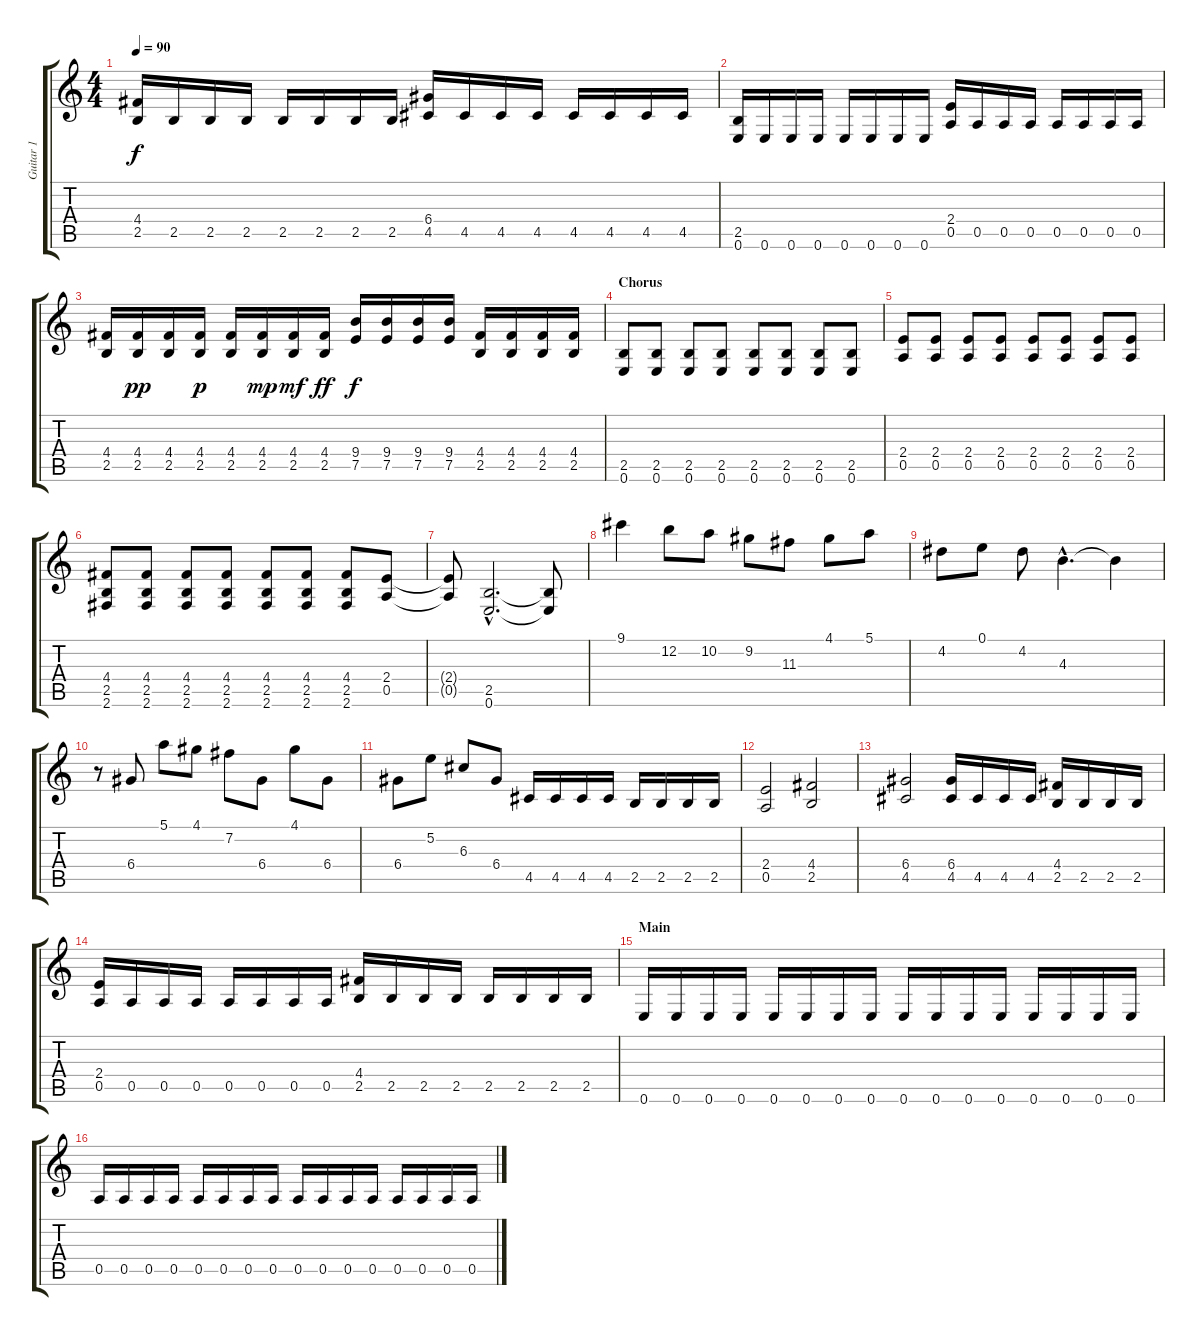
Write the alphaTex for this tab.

\track ("Guitar 1" "Guitar 1") {instrument distortionguitar}
\staff {score tabs}
\tuning (E4 B3 G3 D3 A2 E2) {hide}
\ts (4 4)
\tempo 90
\clef g2
\ks c
(4.4 2.5).16{dy f} 2.5.16 2.5.16 2.5.16 2.5.16 2.5.16 2.5.16 2.5.16 (6.4 4.5).16 4.5.16 4.5.16 4.5.16 4.5.16 4.5.16 4.5.16 4.5.16 |
(2.5 0.6).16 0.6.16 0.6.16 0.6.16 0.6.16 0.6.16 0.6.16 0.6.16 (2.4 0.5).16 0.5.16 0.5.16 0.5.16 0.5.16 0.5.16 0.5.16 0.5.16 |
(4.4 2.5).16 (4.4 2.5).16{dy pp} (4.4 2.5).16 (4.4 2.5).16{dy p} (4.4 2.5).16 (4.4 2.5).16{dy mp} (4.4 2.5).16{dy mf} (4.4 2.5).16{dy ff} (9.4 7.5).16{dy f} (9.4 7.5).16 (9.4 7.5).16 (9.4 7.5).16 (4.4 2.5).16 (4.4 2.5).16 (4.4 2.5).16 (4.4 2.5).16 |
\section ("" "Chorus")
(2.5 0.6).8 (2.5 0.6).8 (2.5 0.6).8 (2.5 0.6).8 (2.5 0.6).8 (2.5 0.6).8 (2.5 0.6).8 (2.5 0.6).8 |
(2.4 0.5).8 (2.4 0.5).8 (2.4 0.5).8 (2.4 0.5).8 (2.4 0.5).8 (2.4 0.5).8 (2.4 0.5).8 (2.4 0.5).8 |
(4.4 2.5 2.6).8 (4.4 2.5 2.6).8 (4.4 2.5 2.6).8 (4.4 2.5 2.6).8 (4.4 2.5 2.6).8 (4.4 2.5 2.6).8 (4.4 2.5 2.6).8 (2.4 0.5).8 |
(2.4{t} 0.5{t}).8 (2.5{hac} 0.6{hac}).2{d} (2.5{t} 0.6{t}).8 |
9.1.4{instrument acousticguitarsteel} 12.2.8 10.2.8 9.2.8 11.3.8 4.1.8 5.1.8 |
4.2.8{instrument acousticguitarsteel} 0.1.8 4.2.8 4.3{hac}.4{d} 4.3{t}.4 |
r.8 6.4.8 5.1.8 4.1.8 7.2.8 6.4.8 4.1.8 6.4.8 |
6.4.8 5.2.8 6.3.8 6.4.8 4.5.16{instrument distortionguitar} 4.5.16 4.5.16 4.5.16 2.5.16 2.5.16 2.5.16 2.5.16 |
(2.4 0.5).2 (4.4 2.5).2 |
(6.4 4.5).2 (6.4 4.5).16 4.5.16 4.5.16 4.5.16 (4.4 2.5).16 2.5.16 2.5.16 2.5.16 |
(2.4 0.5).16 0.5.16 0.5.16 0.5.16 0.5.16 0.5.16 0.5.16 0.5.16 (4.4 2.5).16 2.5.16 2.5.16 2.5.16 2.5.16 2.5.16 2.5.16 2.5.16 |
\section ("" "Main")
0.6.16 0.6.16 0.6.16 0.6.16 0.6.16 0.6.16 0.6.16 0.6.16 0.6.16 0.6.16 0.6.16 0.6.16 0.6.16 0.6.16 0.6.16 0.6.16 |
0.5.16 0.5.16 0.5.16 0.5.16 0.5.16 0.5.16 0.5.16 0.5.16 0.5.16 0.5.16 0.5.16 0.5.16 0.5.16 0.5.16 0.5.16 0.5.16
